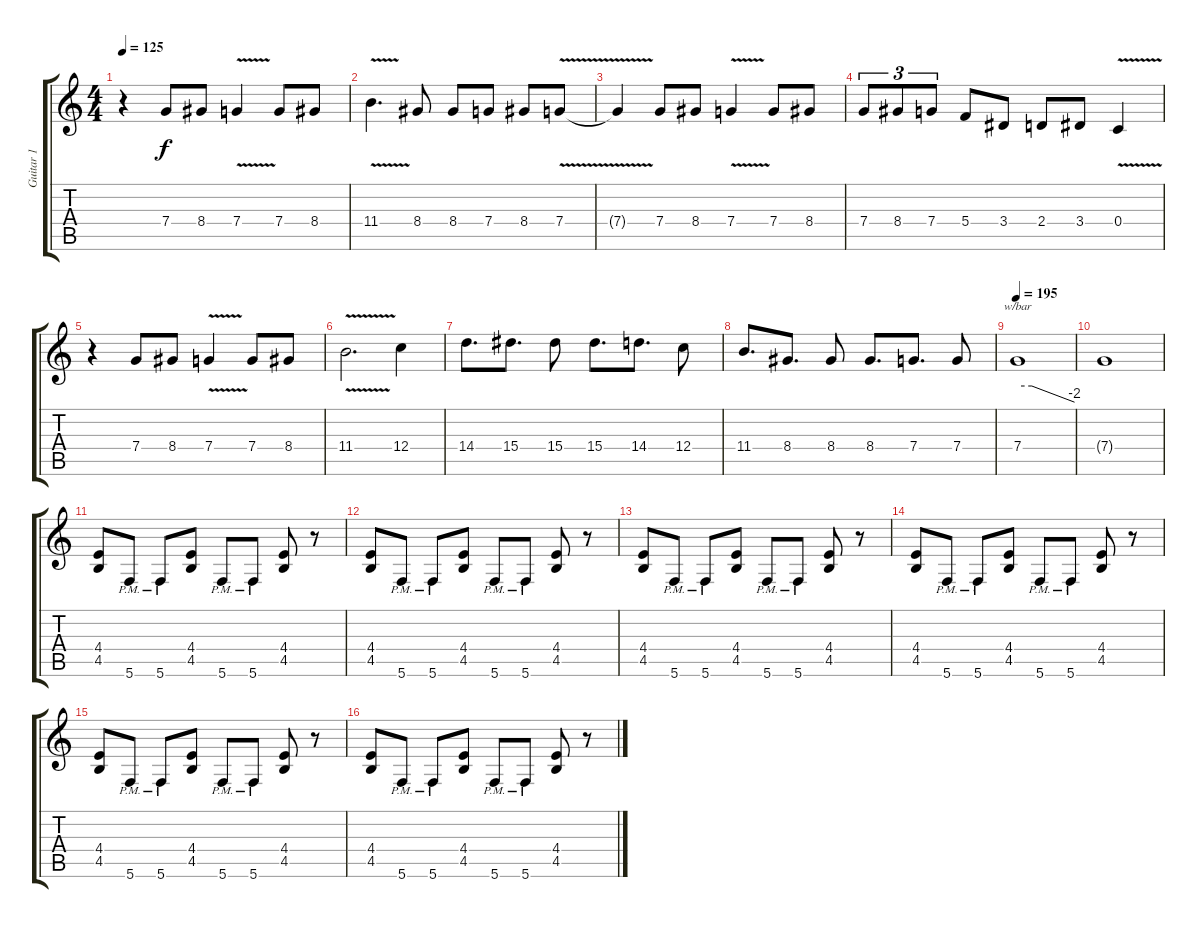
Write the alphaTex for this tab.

\track ("Guitar 1" "Guitar 1") {instrument distortionguitar}
\staff {score tabs}
\tuning (D4 A3 F3 C3 G2 C2) {hide}
\ts (4 4)
\tempo 125
\clef g2
\ks c
r.4{dy f} 7.4.8 8.4.8 7.4{v}.4 7.4.8 8.4.8 |
11.4{v}.4{d} 8.4.8 8.4.8 7.4.8 8.4.8 7.4{v}.8 |
7.4{t}.4 7.4.8 8.4.8 7.4{v}.4 7.4.8 8.4.8 |
7.4.8{tu (3 2)} 8.4.8{tu (3 2)} 7.4.8{tu (3 2)} 5.4.8 3.4.8 2.4.8 3.4.8 0.4{v}.4 |
r.4 7.4.8 8.4.8 7.4{v}.4 7.4.8 8.4.8 |
11.4{v}.2{d} 12.4.4 |
14.4.8{d} 15.4.8{d} 15.4.8 15.4.8{d} 14.4.8{d} 12.4.8 |
11.4.8{d} 8.4.8{d} 8.4.8 8.4.8{d} 7.4.8{d} 7.4.8 |
\tempo 195
7.4.1{tbe (custom default 0 0 15 0 60 -8)} |
7.4{t}.1 |
(4.4 4.5).8 5.6{pm}.8 5.6{pm}.8 (4.4 4.5).8 5.6{pm}.8 5.6{pm}.8 (4.4 4.5).8 r.8 |
(4.4 4.5).8 5.6{pm}.8 5.6{pm}.8 (4.4 4.5).8 5.6{pm}.8 5.6{pm}.8 (4.4 4.5).8 r.8 |
(4.4 4.5).8 5.6{pm}.8 5.6{pm}.8 (4.4 4.5).8 5.6{pm}.8 5.6{pm}.8 (4.4 4.5).8 r.8 |
(4.4 4.5).8 5.6{pm}.8 5.6{pm}.8 (4.4 4.5).8 5.6{pm}.8 5.6{pm}.8 (4.4 4.5).8 r.8 |
(4.4 4.5).8 5.6{pm}.8 5.6{pm}.8 (4.4 4.5).8 5.6{pm}.8 5.6{pm}.8 (4.4 4.5).8 r.8 |
(4.4 4.5).8 5.6{pm}.8 5.6{pm}.8 (4.4 4.5).8 5.6{pm}.8 5.6{pm}.8 (4.4 4.5).8 r.8
